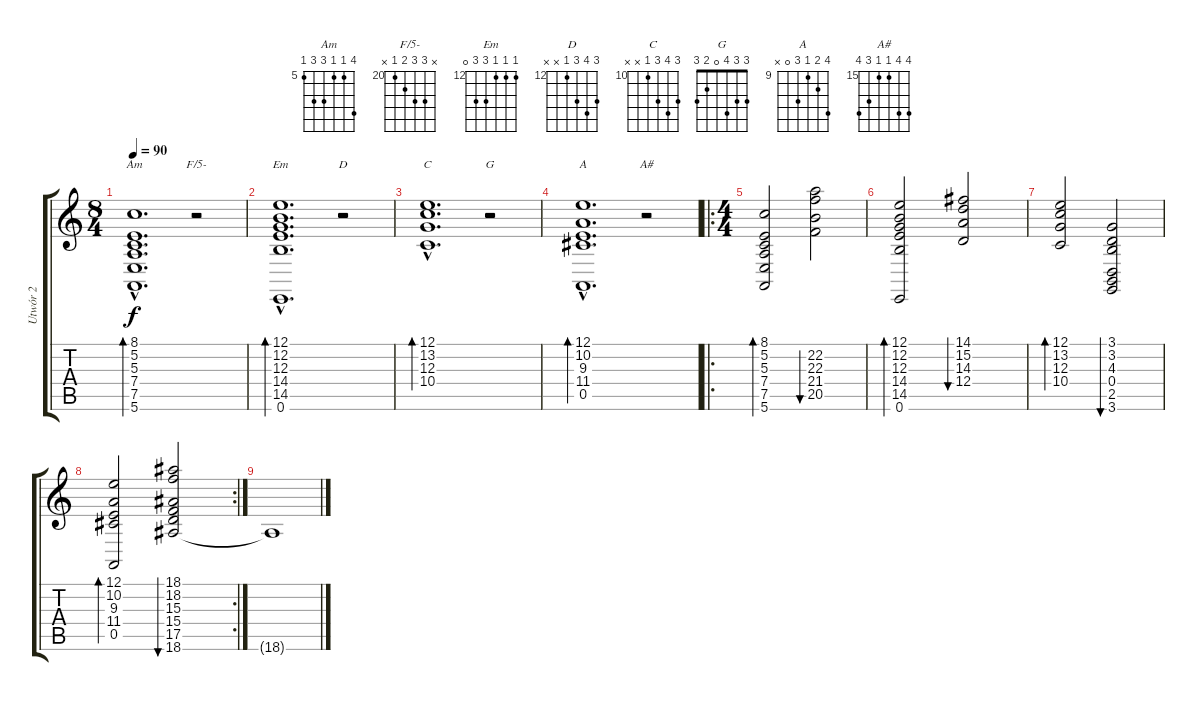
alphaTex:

\track ("Utwór 2" "Utwór 2") {instrument fx6goblins}
\staff {score tabs}
\tuning (E4 B3 G3 D3 A2 E2) {hide}
\chord ("Am" 8 5 5 7 7 5) {firstfret 5}
\chord ("F/5-" x 22 22 21 20 x) {firstfret 20}
\chord ("Em" 12 12 12 14 14 0) {firstfret 12}
\chord ("D" 14 15 14 12 x x) {firstfret 12}
\chord ("C" 12 13 12 10 x x) {firstfret 10}
\chord ("G" 3 3 4 0 2 3)
\chord ("A" 12 10 9 11 0 x) {firstfret 9}
\chord ("A#" 18 18 15 15 17 18) {firstfret 15}
\ts (8 4)
\tempo 90
\clef g2
\ks c
(8.1{hac} 5.2{hac} 5.3{hac} 7.4{hac} 7.5{hac} 5.6{hac}).1{d bd 60 ch "Am" dy f instrument fx6goblins} r.2{ch "F/5-"} |
(12.1{hac} 12.2{hac} 12.3{hac} 14.4{hac} 14.5{hac} 0.6{hac}).1{d bd 60 ch "Em"} r.2{ch "D"} |
(12.1{hac} 13.2{hac} 12.3{hac} 10.4{hac}).1{d bd 60 ch "C"} r.2{ch "G"} |
(12.1{hac} 10.2{hac} 9.3{hac} 11.4{hac} 0.5{hac}).1{d bd 60 ch "A"} r.2{ch "A#"} |
\ro
\ts (4 4)
(8.1 5.2 5.3 7.4 7.5 5.6).2{bd 60} (22.2 22.3 21.4 20.5).2{bu 60} |
(12.1 12.2 12.3 14.4 14.5 0.6).2{bd 60} (14.1 15.2 14.3 12.4).2{bu 60} |
(12.1 13.2 12.3 10.4).2{bd 60} (3.1 3.2 4.3 0.4 2.5 3.6).2{bu 60} |
\rc 2
(12.1 10.2 9.3 11.4 0.5).2{bd 60} (18.1 18.2 15.3 15.4 17.5 18.6).2{bu 60} |
18.6{t}.1
